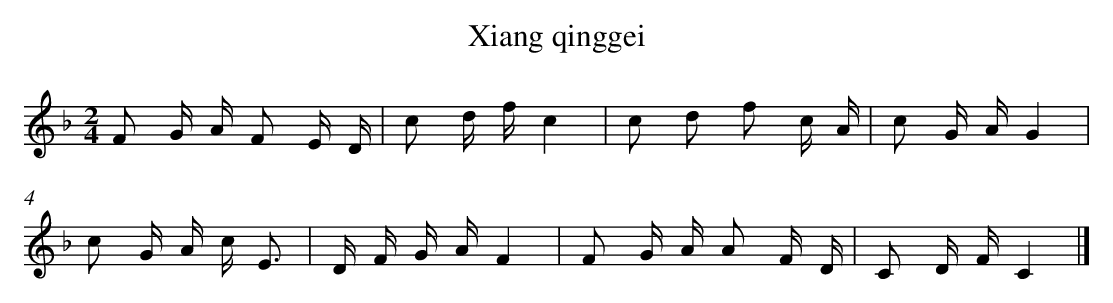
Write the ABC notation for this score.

X:1
T: Xiang qinggei
L: 1/16
M: 2/4
K: F
F2 G A F2 E D [I:setbarnb 1]|
c2 d fc4 |
c2 d2 f2 c A |
c2 G AG4 |
c2 G A c E3 |
D F G AF4 |
F2 G A A2 F D |
C2 D FC4 |]
